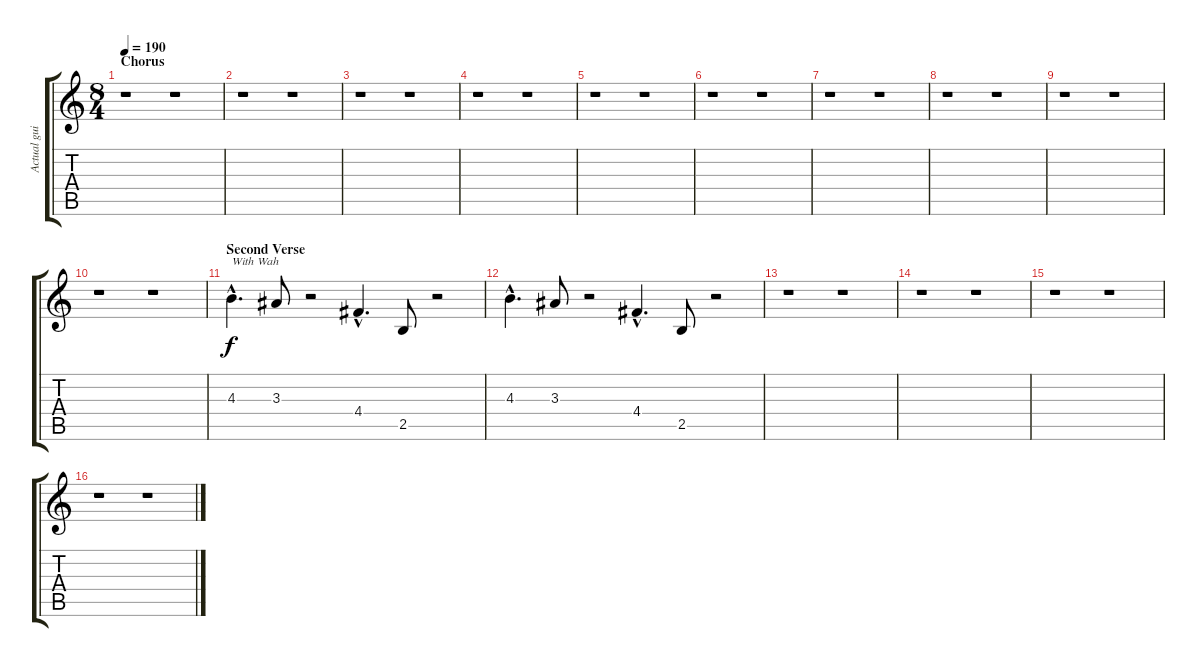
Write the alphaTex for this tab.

\track ("Actual guitar track" "Actual gui") {instrument electricguitarclean}
\staff {score tabs}
\tuning (E4 B3 G3 D3 A2 E2) {hide}
\ts (8 4)
\section ("" "Chorus")
\tempo 190
\clef g2
\ks c
r.1{dy f} r.1 |
r.1 r.1 |
r.1 r.1 |
r.1 r.1 |
r.1 r.1 |
r.1 r.1 |
r.1 r.1 |
r.1 r.1 |
r.1 r.1 |
r.1 r.1 |
\section ("" "Second Verse")
4.3{hac}.4{d txt "With Wah"} 3.3.8 r.2 4.4{hac}.4{d} 2.5.8 r.2 |
4.3{hac}.4{d} 3.3.8 r.2 4.4{hac}.4{d} 2.5.8 r.2 |
r.1 r.1 |
r.1 r.1 |
r.1 r.1 |
r.1 r.1
